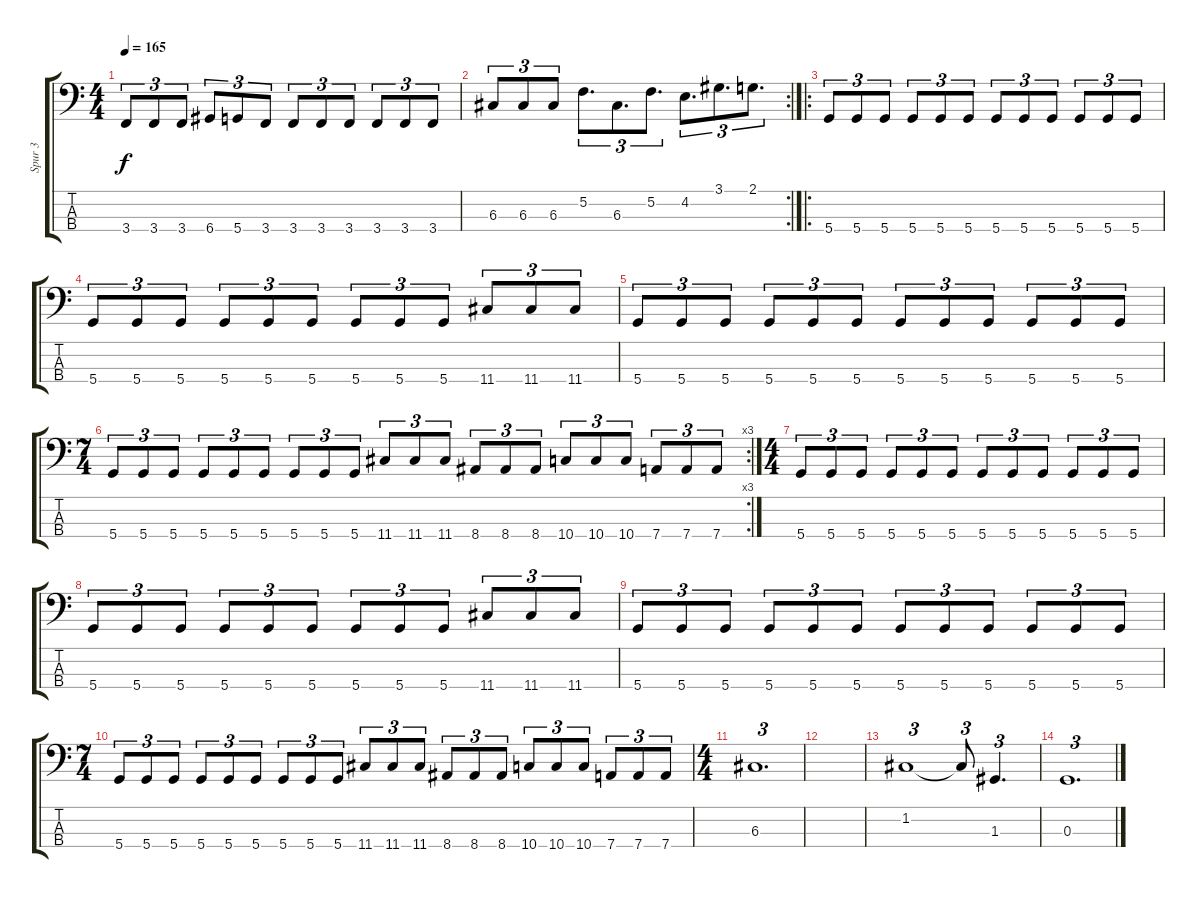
\track ("Spur 3" "Spur 3") {instrument electricbasspick}
\staff {score tabs}
\tuning (F2 C2 G1 D1) {hide}
\ts (4 4)
\tempo 165
\clef f4
\ks c
3.4.8{tu (3 2) dy f} 3.4.8{tu (3 2)} 3.4.8{tu (3 2)} 6.4.8{tu (3 2)} 5.4.8{tu (3 2)} 3.4.8{tu (3 2)} 3.4.8{tu (3 2)} 3.4.8{tu (3 2)} 3.4.8{tu (3 2)} 3.4.8{tu (3 2)} 3.4.8{tu (3 2)} 3.4.8{tu (3 2)} |
\rc 2
6.3.8{tu (3 2)} 6.3.8{tu (3 2)} 6.3.8{tu (3 2)} 5.2.8{d tu (3 2)} 6.3.8{d tu (3 2)} 5.2.8{d tu (3 2)} 4.2.8{d tu (3 2)} 3.1.8{d tu (3 2)} 2.1.8{d tu (3 2)} |
\ro
5.4.8{tu (3 2)} 5.4.8{tu (3 2)} 5.4.8{tu (3 2)} 5.4.8{tu (3 2)} 5.4.8{tu (3 2)} 5.4.8{tu (3 2)} 5.4.8{tu (3 2)} 5.4.8{tu (3 2)} 5.4.8{tu (3 2)} 5.4.8{tu (3 2)} 5.4.8{tu (3 2)} 5.4.8{tu (3 2)} |
5.4.8{tu (3 2)} 5.4.8{tu (3 2)} 5.4.8{tu (3 2)} 5.4.8{tu (3 2)} 5.4.8{tu (3 2)} 5.4.8{tu (3 2)} 5.4.8{tu (3 2)} 5.4.8{tu (3 2)} 5.4.8{tu (3 2)} 11.4.8{tu (3 2)} 11.4.8{tu (3 2)} 11.4.8{tu (3 2)} |
5.4.8{tu (3 2)} 5.4.8{tu (3 2)} 5.4.8{tu (3 2)} 5.4.8{tu (3 2)} 5.4.8{tu (3 2)} 5.4.8{tu (3 2)} 5.4.8{tu (3 2)} 5.4.8{tu (3 2)} 5.4.8{tu (3 2)} 5.4.8{tu (3 2)} 5.4.8{tu (3 2)} 5.4.8{tu (3 2)} |
\rc 3
\ts (7 4)
5.4.8{tu (3 2)} 5.4.8{tu (3 2)} 5.4.8{tu (3 2)} 5.4.8{tu (3 2)} 5.4.8{tu (3 2)} 5.4.8{tu (3 2)} 5.4.8{tu (3 2)} 5.4.8{tu (3 2)} 5.4.8{tu (3 2)} 11.4.8{tu (3 2)} 11.4.8{tu (3 2)} 11.4.8{tu (3 2)} 8.4.8{tu (3 2)} 8.4.8{tu (3 2)} 8.4.8{tu (3 2)} 10.4.8{tu (3 2)} 10.4.8{tu (3 2)} 10.4.8{tu (3 2)} 7.4.8{tu (3 2)} 7.4.8{tu (3 2)} 7.4.8{tu (3 2)} |
\ts (4 4)
5.4.8{tu (3 2)} 5.4.8{tu (3 2)} 5.4.8{tu (3 2)} 5.4.8{tu (3 2)} 5.4.8{tu (3 2)} 5.4.8{tu (3 2)} 5.4.8{tu (3 2)} 5.4.8{tu (3 2)} 5.4.8{tu (3 2)} 5.4.8{tu (3 2)} 5.4.8{tu (3 2)} 5.4.8{tu (3 2)} |
5.4.8{tu (3 2)} 5.4.8{tu (3 2)} 5.4.8{tu (3 2)} 5.4.8{tu (3 2)} 5.4.8{tu (3 2)} 5.4.8{tu (3 2)} 5.4.8{tu (3 2)} 5.4.8{tu (3 2)} 5.4.8{tu (3 2)} 11.4.8{tu (3 2)} 11.4.8{tu (3 2)} 11.4.8{tu (3 2)} |
5.4.8{tu (3 2)} 5.4.8{tu (3 2)} 5.4.8{tu (3 2)} 5.4.8{tu (3 2)} 5.4.8{tu (3 2)} 5.4.8{tu (3 2)} 5.4.8{tu (3 2)} 5.4.8{tu (3 2)} 5.4.8{tu (3 2)} 5.4.8{tu (3 2)} 5.4.8{tu (3 2)} 5.4.8{tu (3 2)} |
\ts (7 4)
5.4.8{tu (3 2)} 5.4.8{tu (3 2)} 5.4.8{tu (3 2)} 5.4.8{tu (3 2)} 5.4.8{tu (3 2)} 5.4.8{tu (3 2)} 5.4.8{tu (3 2)} 5.4.8{tu (3 2)} 5.4.8{tu (3 2)} 11.4.8{tu (3 2)} 11.4.8{tu (3 2)} 11.4.8{tu (3 2)} 8.4.8{tu (3 2)} 8.4.8{tu (3 2)} 8.4.8{tu (3 2)} 10.4.8{tu (3 2)} 10.4.8{tu (3 2)} 10.4.8{tu (3 2)} 7.4.8{tu (3 2)} 7.4.8{tu (3 2)} 7.4.8{tu (3 2)} |
\ts (4 4)
6.3.1{d tu (3 2)} |
|
1.2.1{tu (3 2)} 1.2{t}.8{tu (3 2)} 1.3.4{d tu (3 2)} |
0.3.1{d tu (3 2)}
